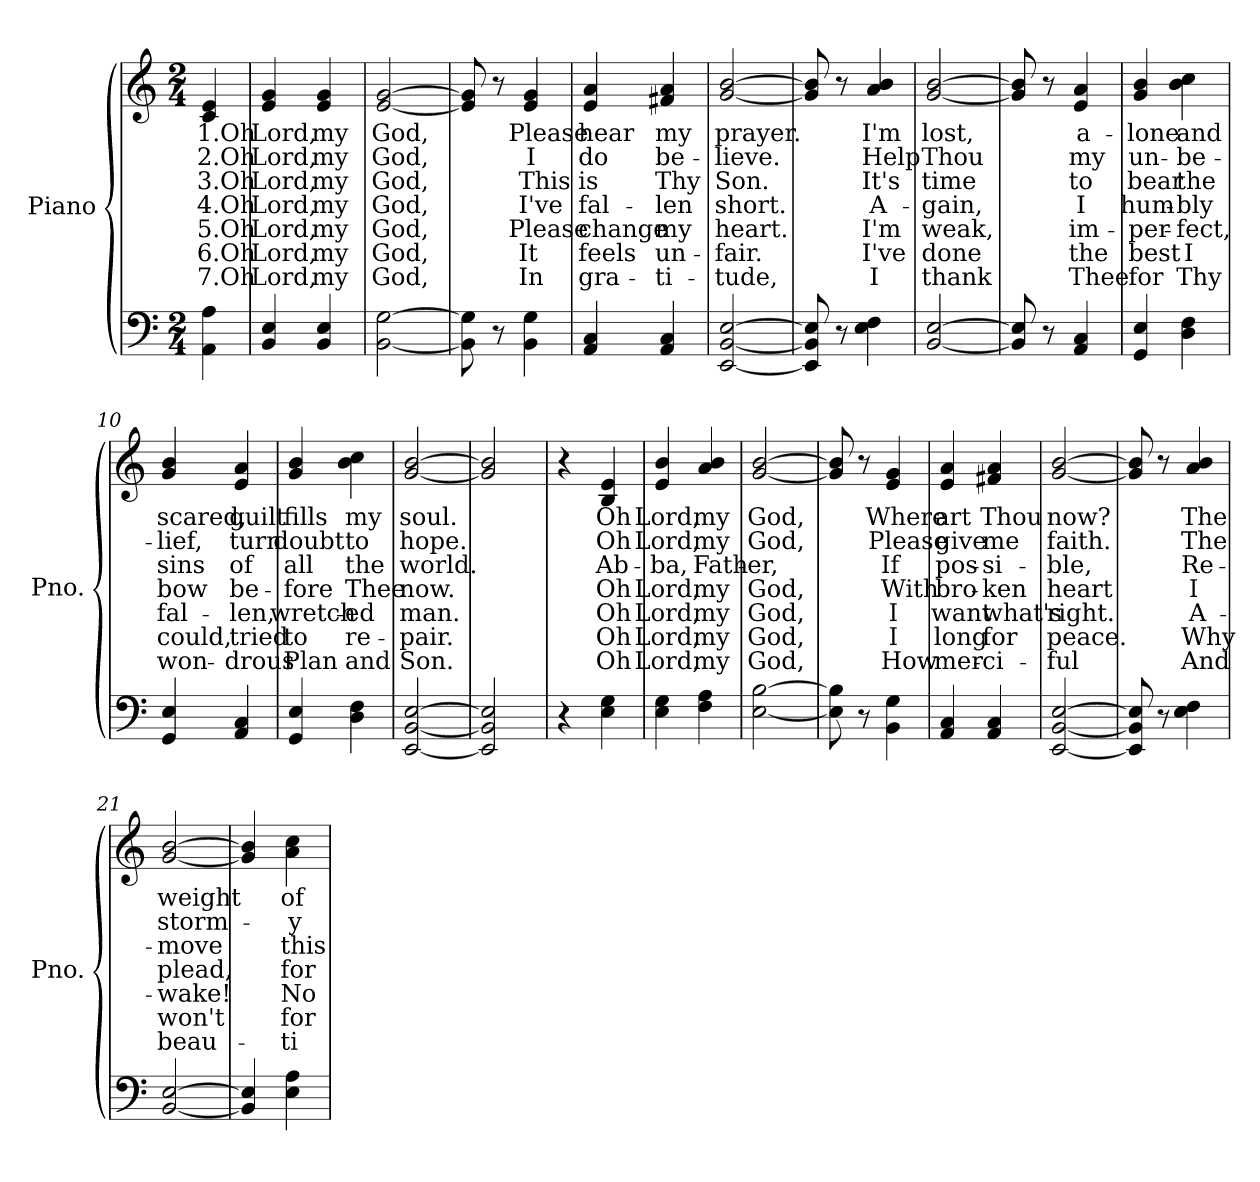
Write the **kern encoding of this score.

**kern	**kern	**text	**text	**text	**text	**text	**text	**text
*part1	*part1	*part1	*part1	*part1	*part1	*part1	*part1	*part1
*staff2	*staff1	*staff1	*staff1	*staff1	*staff1	*staff1	*staff1	*staff1
*I"Piano	*	*	*	*	*	*	*	*
*I'Pno.	*	*	*	*	*	*	*	*
*clefF4	*clefG2	*	*	*	*	*	*	*
*k[]	*k[]	*	*	*	*	*	*	*
*M2/4	*M2/4	*	*	*	*	*	*	*
*MM65	*MM65	*	*	*	*	*	*	*
=	=	=	=	=	=	=	=	=
!	!	!LO:LY:b	!LO:LY:b	!LO:LY:b	!LO:LY:b	!LO:LY:b	!LO:LY:b	!LO:LY:b
4AA\ 4A\	4c/ 4e/	1.Oh	2.Oh	3.Oh	4.Oh	5.Oh	6.Oh	7.Oh
=1	=1	=1	=1	=1	=1	=1	=1	=1
!	!	!LO:LY:b	!LO:LY:b	!LO:LY:b	!LO:LY:b	!LO:LY:b	!LO:LY:b	!LO:LY:b
4BB/ 4E/	4e/ 4g/	Lord,	Lord,	Lord,	Lord,	Lord,	Lord,	Lord,
!	!	!LO:LY:b	!LO:LY:b	!LO:LY:b	!LO:LY:b	!LO:LY:b	!LO:LY:b	!LO:LY:b
4BB/ 4E/	4e/ 4g/	my	my	my	my	my	my	my
=2	=2	=2	=2	=2	=2	=2	=2	=2
!	!	!LO:LY:b	!LO:LY:b	!LO:LY:b	!LO:LY:b	!LO:LY:b	!LO:LY:b	!LO:LY:b
[2BB\ [2G\	[2e/ [2g/	God,	God,	God,	God,	God,	God,	God,
=3	=3	=3	=3	=3	=3	=3	=3	=3
8BB\] 8G\]	8e/] 8g/]	.	.	.	.	.	.	.
8r	8r	.	.	.	.	.	.	.
!	!	!LO:LY:b	!LO:LY:b	!LO:LY:b	!LO:LY:b	!LO:LY:b	!LO:LY:b	!LO:LY:b
4BB\ 4G\	4e/ 4g/	Please	I	This	I've	Please	It	In
=4	=4	=4	=4	=4	=4	=4	=4	=4
!	!	!LO:LY:b	!LO:LY:b	!LO:LY:b	!LO:LY:b	!LO:LY:b	!LO:LY:b	!LO:LY:b
4AA/ 4C/	4e/ 4a/	hear	do	is	fal-	change	feels	gra-
!	!	!LO:LY:b	!LO:LY:b	!LO:LY:b	!LO:LY:b	!LO:LY:b	!LO:LY:b	!LO:LY:b
4AA/ 4C/	4f#X/ 4a/	my	be-	Thy	-len	my	un-	-ti-
=5	=5	=5	=5	=5	=5	=5	=5	=5
!	!	!LO:LY:b	!LO:LY:b	!LO:LY:b	!LO:LY:b	!LO:LY:b	!LO:LY:b	!LO:LY:b
[2EE/ [2BB/ [2E/	[2g/ [2b/	prayer.	lieve.	Son.	short.	heart.	-fair.	-tude,
=6	=6	=6	=6	=6	=6	=6	=6	=6
8EE/] 8BB/] 8E/]	8g/] 8b/]	.	.	.	.	.	.	.
8r	8r	.	.	.	.	.	.	.
!	!	!LO:LY:b	!LO:LY:b	!LO:LY:b	!LO:LY:b	!LO:LY:b	!LO:LY:b	!LO:LY:b
4E\ 4F\	4a/ 4b/	I'm	Help	It's	A-	I'm	I've	I
=7	=7	=7	=7	=7	=7	=7	=7	=7
!	!	!LO:LY:b	!LO:LY:b	!LO:LY:b	!LO:LY:b	!LO:LY:b	!LO:LY:b	!LO:LY:b
[2BB/ [2E/	[2g/ [2b/	lost,	Thou	time	-gain,	weak,	done	thank
=8	=8	=8	=8	=8	=8	=8	=8	=8
8BB/] 8E/]	8g/] 8b/]	.	.	.	.	.	.	.
8r	8r	.	.	.	.	.	.	.
!	!	!LO:LY:b	!LO:LY:b	!LO:LY:b	!LO:LY:b	!LO:LY:b	!LO:LY:b	!LO:LY:b
4AA/ 4C/	4e/ 4a/	a-	my	to	I	im-	the	Thee
=9	=9	=9	=9	=9	=9	=9	=9	=9
!	!	!LO:LY:b	!LO:LY:b	!LO:LY:b	!LO:LY:b	!LO:LY:b	!LO:LY:b	!LO:LY:b
4GG/ 4E/	4g/ 4b/	-lone	un-	bear	hum-	-per-	best	for
!	!	!LO:LY:b	!LO:LY:b	!LO:LY:b	!LO:LY:b	!LO:LY:b	!LO:LY:b	!LO:LY:b
4D\ 4F\	4b\ 4cc\	and	-be-	the	-bly	-fect,	I	Thy
!!LO:LB:g=z
=10	=10	=10	=10	=10	=10	=10	=10	=10
!	!	!LO:LY:b	!LO:LY:b	!LO:LY:b	!LO:LY:b	!LO:LY:b	!LO:LY:b	!LO:LY:b
4GG/ 4E/	4g/ 4b/	scared,	-lief,	sins	bow	fal-	could,	won-
!	!	!LO:LY:b	!LO:LY:b	!LO:LY:b	!LO:LY:b	!LO:LY:b	!LO:LY:b	!LO:LY:b
4AA/ 4C/	4e/ 4a/	guilt	turn	of	be-	-len,	tried	-drous
=11	=11	=11	=11	=11	=11	=11	=11	=11
!	!	!LO:LY:b	!LO:LY:b	!LO:LY:b	!LO:LY:b	!LO:LY:b	!LO:LY:b	!LO:LY:b
4GG/ 4E/	4g/ 4b/	fills	doubt	all	-fore	wretch-	to	Plan
!	!	!LO:LY:b	!LO:LY:b	!LO:LY:b	!LO:LY:b	!LO:LY:b	!LO:LY:b	!LO:LY:b
4D\ 4F\	4b\ 4cc\	my	to	the	Thee	-ed	re-	and
=12	=12	=12	=12	=12	=12	=12	=12	=12
!	!	!LO:LY:b	!LO:LY:b	!LO:LY:b	!LO:LY:b	!LO:LY:b	!LO:LY:b	!LO:LY:b
[2EE/ [2BB/ [2E/	[2g/ [2b/	soul.	hope.	world.	now.	man.	-pair.	Son.
=13	=13	=13	=13	=13	=13	=13	=13	=13
2EE/] 2BB/] 2E/]	2g/] 2b/]	.	.	.	.	.	.	.
=14	=14	=14	=14	=14	=14	=14	=14	=14
4r	4r	.	.	.	.	.	.	.
!	!	!LO:LY:b	!LO:LY:b	!LO:LY:b	!LO:LY:b	!LO:LY:b	!LO:LY:b	!LO:LY:b
4E\ 4G\	4B/ 4e/	Oh	Oh	Ab-	Oh	Oh	Oh	Oh
=15	=15	=15	=15	=15	=15	=15	=15	=15
!	!	!LO:LY:b	!LO:LY:b	!LO:LY:b	!LO:LY:b	!LO:LY:b	!LO:LY:b	!LO:LY:b
4E\ 4G\	4e/ 4b/	Lord,	Lord,	-ba,	Lord,	Lord,	Lord,	Lord,
!	!	!LO:LY:b	!LO:LY:b	!LO:LY:b	!LO:LY:b	!LO:LY:b	!LO:LY:b	!LO:LY:b
4F\ 4A\	4a/ 4b/	my	my	Fath-	my	my	my	my
=16	=16	=16	=16	=16	=16	=16	=16	=16
!	!	!LO:LY:b	!LO:LY:b	!LO:LY:b	!LO:LY:b	!LO:LY:b	!LO:LY:b	!LO:LY:b
[2E\ [2B\	[2g/ [2b/	God,	God,	-er,	God,	God,	God,	God,
=17	=17	=17	=17	=17	=17	=17	=17	=17
8E\] 8B\]	8g/] 8b/]	.	.	.	.	.	.	.
8r	8r	.	.	.	.	.	.	.
!	!	!LO:LY:b	!LO:LY:b	!LO:LY:b	!LO:LY:b	!LO:LY:b	!LO:LY:b	!LO:LY:b
4BB\ 4G\	4e/ 4g/	Where	Please	If	With	I	I	How
=18	=18	=18	=18	=18	=18	=18	=18	=18
!	!	!LO:LY:b	!LO:LY:b	!LO:LY:b	!LO:LY:b	!LO:LY:b	!LO:LY:b	!LO:LY:b
4AA/ 4C/	4e/ 4a/	art	give	pos-	bro-	want	long	mer-
!	!	!LO:LY:b	!LO:LY:b	!LO:LY:b	!LO:LY:b	!LO:LY:b	!LO:LY:b	!LO:LY:b
4AA/ 4C/	4f#X/ 4a/	Thou	me	-si-	-ken	what's	for	-ci-
=19	=19	=19	=19	=19	=19	=19	=19	=19
!	!	!LO:LY:b	!LO:LY:b	!LO:LY:b	!LO:LY:b	!LO:LY:b	!LO:LY:b	!LO:LY:b
[2EE/ [2BB/ [2E/	[2g/ [2b/	now?	faith.	-ble,	heart	right.	peace.	-ful
!!LO:LB:g=z
=20	=20	=20	=20	=20	=20	=20	=20	=20
8EE/] 8BB/] 8E/]	8g/] 8b/]	.	.	.	.	.	.	.
8r	8r	.	.	.	.	.	.	.
!	!	!LO:LY:b	!LO:LY:b	!LO:LY:b	!LO:LY:b	!LO:LY:b	!LO:LY:b	!LO:LY:b
4E\ 4F\	4a/ 4b/	The	The	Re-	I	A-	Why	And
=21	=21	=21	=21	=21	=21	=21	=21	=21
!	!	!LO:LY:b	!LO:LY:b	!LO:LY:b	!LO:LY:b	!LO:LY:b	!LO:LY:b	!LO:LY:b
[2BB/ [2E/	[2g/ [2b/	weight	storm-	-move	plead,	-wake!	won't	beau-
=22	=22	=22	=22	=22	=22	=22	=22	=22
4BB/] 4E/]	4g/] 4b/]	.	.	.	.	.	.	.
!	!	!LO:LY:b	!LO:LY:b	!LO:LY:b	!LO:LY:b	!LO:LY:b	!LO:LY:b	!LO:LY:b
4E\ 4A\	4a\ 4cc\	of	-y	this	for-	No	-for-	-ti-
=	=	=	=	=	=	=	=	=
*-	*-	*-	*-	*-	*-	*-	*-	*-
